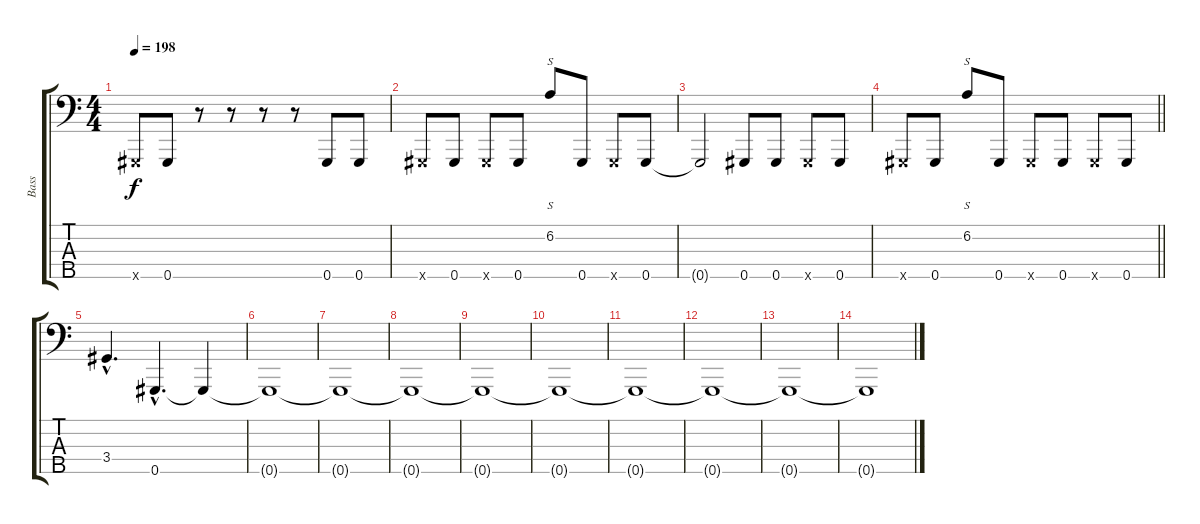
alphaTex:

\track ("Bass" "Bass") {instrument electricbasspick}
\staff {score tabs}
\tuning (F2 Eb2 Bb1 F1 Ab0) {hide}
\ts (4 4)
\tempo 198
\clef f4
\ks c
0.5{x}.8{dy f} 0.5.8 r.8 r.8 r.8 r.8 0.5.8 0.5.8 |
0.5{x}.8 0.5.8 0.5{x}.8 0.5.8 6.2.8{s instrument slapbass1} 0.5.8{instrument electricbasspick} 0.5{x}.8 0.5.8 |
0.5{t}.2 0.5.8 0.5.8 0.5{x}.8 0.5.8 |
\barLineRight lightlight
0.5{x}.8 0.5.8 6.2.8{s instrument slapbass1} 0.5.8{instrument electricbasspick} 0.5{x}.8 0.5.8 0.5{x}.8 0.5.8 |
\section ("" "")
3.4{hac}.4{d} 0.5{hac}.4{d volume 8} 0.5{t}.4 |
0.5{t}.1 |
0.5{t}.1 |
0.5{t}.1 |
0.5{t}.1 |
0.5{t}.1{volume 0} |
0.5{t}.1 |
0.5{t}.1 |
0.5{t}.1 |
0.5{t}.1
